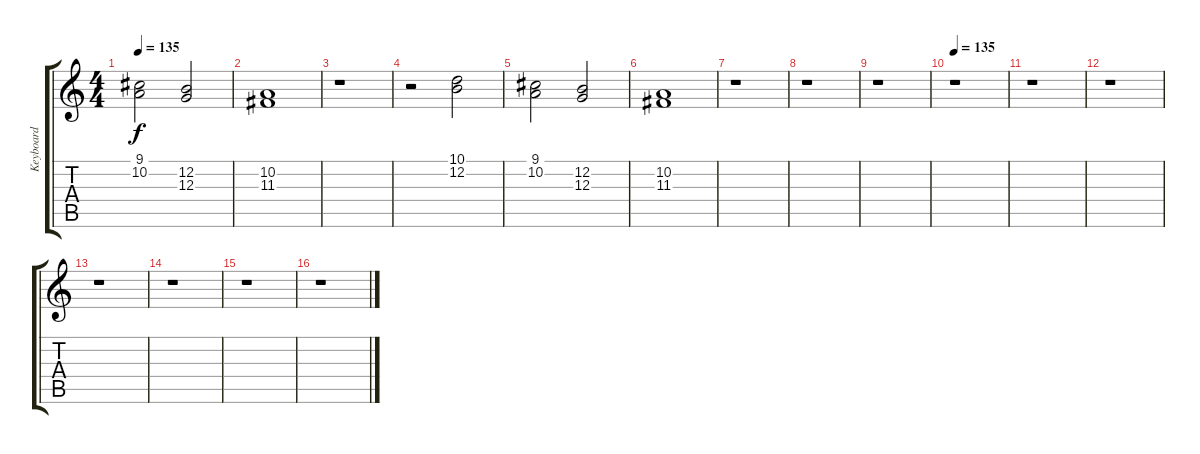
\track ("Keyboard" "Keyboard") {instrument pad5bowed}
\staff {score tabs}
\tuning (E4 B3 G3 D3 A2 E2) {hide}
\ts (4 4)
\tempo 135
\clef g2
\ks c
(9.1 10.2).2{dy f} (12.2 12.3).2 |
(10.2 11.3).1 |
r.1 |
r.2 (10.1 12.2).2 |
(9.1 10.2).2 (12.2 12.3).2 |
(10.2 11.3).1 |
r.1 |
r.1 |
r.1 |
\tempo 135
r.1 |
r.1 |
r.1 |
r.1 |
r.1 |
r.1 |
r.1
